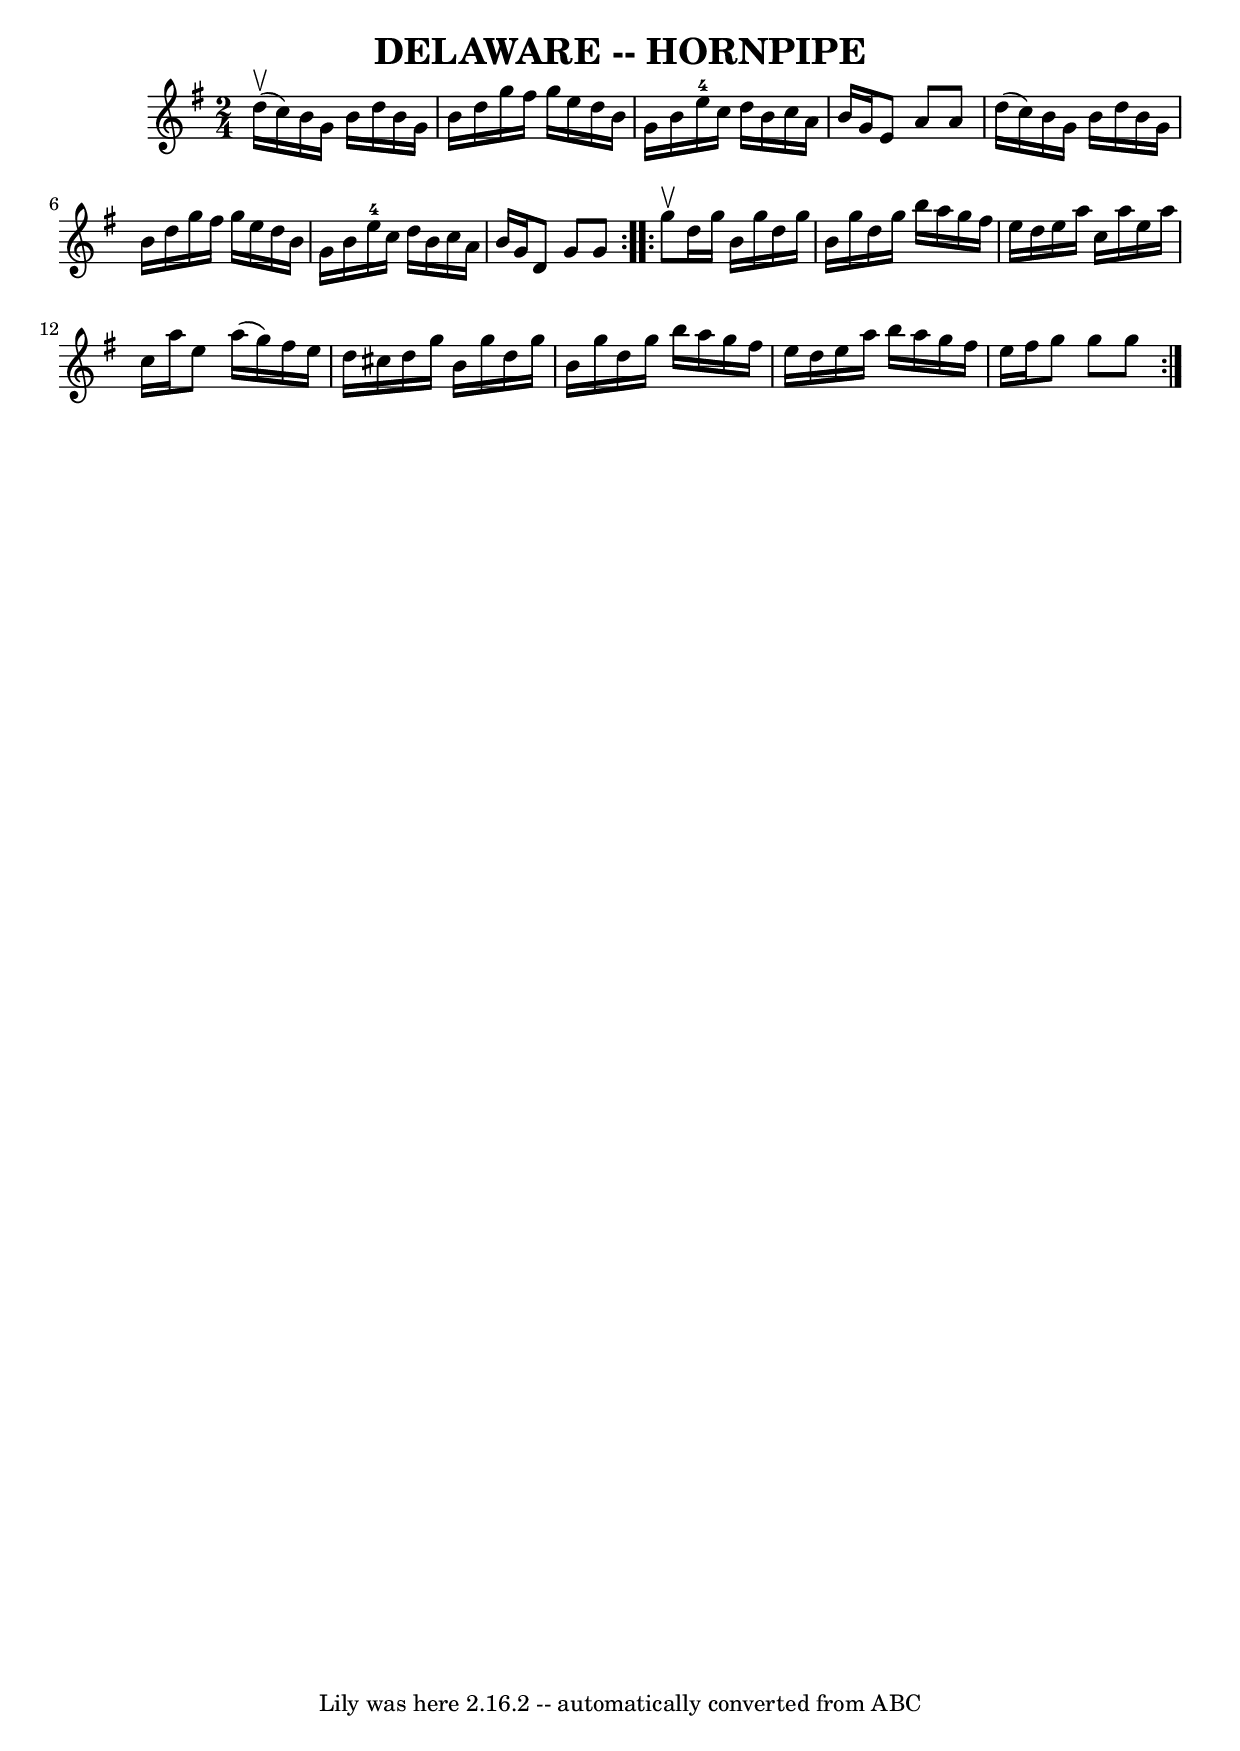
\version "2.7.40"
\include "Mammoth.ily"
\header {
	%% book = "Ryan's Mammoth Collection of Fiddle Tunes"
	crossRefNumber = "1"
	footnotes = ""
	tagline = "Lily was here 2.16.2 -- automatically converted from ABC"
	title = "DELAWARE -- HORNPIPE"
}
voicedefault =  {


\repeat volta 2 {
\time 2/4 
\key g \major d''16 (^\upbow c''16)   |
 b'16    
g'16 b'16 d''16 b'16 g'16 b'16 d''16    |
 g''16    
fis''16 g''16 e''16 d''16 b'16 g'16 b'16    |
     
e''16-4 c''16 d''16 b'16 c''16 a'16 b'16 g'16    
|
 e'8 a'8 a'8 d''16 (c''16)   |
 b'16 g'16 
 b'16 d''16 b'16 g'16 b'16 d''16    |
 g''16    
fis''16 g''16 e''16 d''16 b'16 g'16 b'16    |
     
e''16-4 c''16 d''16 b'16 c''16 a'16 b'16 g'16    
|
 d'8 g'8 g'8    }     \repeat volta 2 { g''8^\upbow   
|
 d''16 g''16 b'16 g''16 d''16 g''16 b'16 g''16   
 |
 d''16 g''16 b''16 a''16 g''16 fis''16 e''16    
d''16    |
 e''16 a''16 c''16 a''16 e''16 a''16 c''16 
 a''16    |
 e''8 a''16 (g''16) fis''16 e''16 d''16  
 cis''16    |
 d''16 g''16 b'16 g''16 d''16 g''16    
b'16 g''16    |
 d''16 g''16 b''16 a''16 g''16    
fis''16 e''16 d''16    |
 e''16 a''16 b''16 a''16    
g''16 fis''16 e''16 fis''16    |
 g''8 g''8 g''8    }   
}

\score{
    <<

	\context Staff="default"
	{
	    \voicedefault 
	}

    >>
	\layout {
	}
	\midi {}
}
